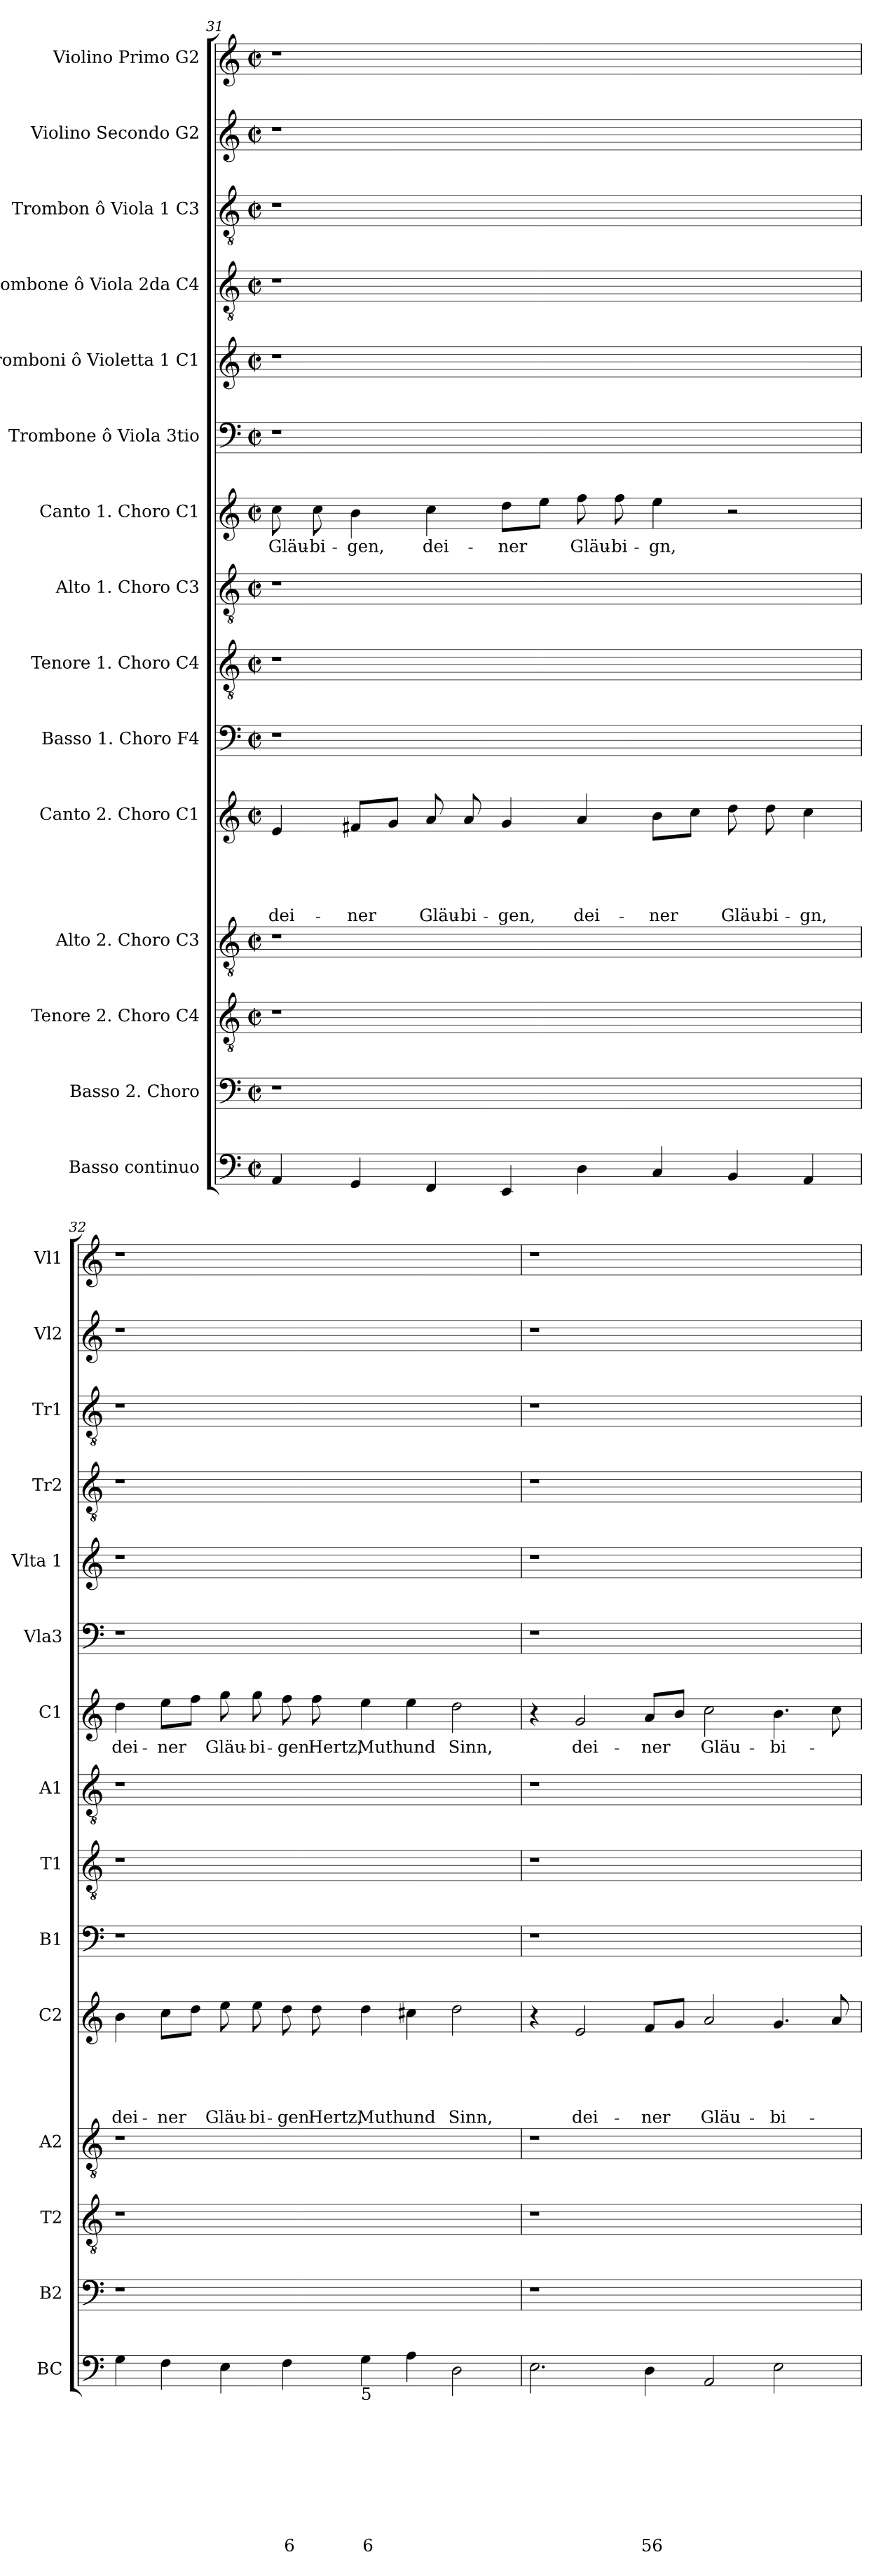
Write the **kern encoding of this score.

**kern	**text	**text	**text	**text	**text	**text	**text	**text	**text	**kern	**kern	**kern	**kern	**text	**text	**text	**text	**text	**kern	**kern	**kern	**kern	**text	**kern	**kern	**kern	**kern	**kern	**kern
*part15	*part15	*part15	*part15	*part15	*part15	*part15	*part15	*part15	*part15	*part14	*part13	*part12	*part11	*part11	*part11	*part11	*part11	*part11	*part10	*part9	*part8	*part7	*part7	*part6	*part5	*part4	*part3	*part2	*part1
*staff15	*staff15	*staff15	*staff15	*staff15	*staff15	*staff15	*staff15	*staff15	*staff15	*staff14	*staff13	*staff12	*staff11	*staff11	*staff11	*staff11	*staff11	*staff11	*staff10	*staff9	*staff8	*staff7	*staff7	*staff6	*staff5	*staff4	*staff3	*staff2	*staff1
*I"Basso continuo	*	*	*	*	*	*	*	*	*	*I"Basso 2. Choro	*I"Tenore 2. Choro C4	*I"Alto 2. Choro C3	*I"Canto 2. Choro  C1	*	*	*	*	*	*I"Basso 1. Choro F4	*I"Tenore 1. Choro C4	*I"Alto 1. Choro C3	*I"Canto 1. Choro  C1	*	*I"Trombone ô Viola 3tio	*I"Tromboni ô Violetta 1 C1	*I"Trombone ô Viola 2da C4	*I"Trombon ô Viola 1 C3	*I"Violino Secondo G2	*I"Violino Primo G2
*I'BC	*	*	*	*	*	*	*	*	*	*I'B2	*I'T2	*I'A2	*I'C2	*	*	*	*	*	*I'B1	*I'T1	*I'A1	*I'C1	*	*I'Vla3	*I'Vlta 1	*I'Tr2	*I'Tr1	*I'Vl2	*I'Vl1
!!LO:PB:g=z
*clefF4	*	*	*	*	*	*	*	*	*	*clefF4	*clefGv2	*clefGv2	*clefG2	*	*	*	*	*	*clefF4	*clefGv2	*clefGv2	*clefG2	*	*clefF4	*clefG2	*clefGv2	*clefGv2	*clefG2	*clefG2
*k[]	*	*	*	*	*	*	*	*	*	*k[]	*k[]	*k[]	*k[]	*	*	*	*	*	*k[]	*k[]	*k[]	*k[]	*	*k[]	*k[]	*k[]	*k[]	*k[]	*k[]
*C:	*	*	*	*	*	*	*	*	*	*C:	*C:	*C:	*C:	*	*	*	*	*	*C:	*C:	*C:	*C:	*	*C:	*C:	*C:	*C:	*C:	*C:
*M2/2	*	*	*	*	*	*	*	*	*	*M2/2	*M2/2	*M2/2	*M2/2	*	*	*	*	*	*M2/2	*M2/2	*M2/2	*M2/2	*	*M2/2	*M2/2	*M2/2	*M2/2	*M2/2	*M2/2
*met(c|)	*	*	*	*	*	*	*	*	*	*met(c|)	*met(c|)	*met(c|)	*met(c|)	*	*	*	*	*	*met(c|)	*met(c|)	*met(c|)	*met(c|)	*	*met(c|)	*met(c|)	*met(c|)	*met(c|)	*met(c|)	*met(c|)
=31	=31	=31	=31	=31	=31	=31	=31	=31	=31	=31	=31	=31	=31	=31	=31	=31	=31	=31	=31	=31	=31	=31	=31	=31	=31	=31	=31	=31	=31
!	!	!	!	!	!	!	!	!	!	!	!	!	!	!	!	!	!	!LO:LY:b	!	!	!	!	!LO:LY:b	!	!	!	!	!	!
4AA/	.	.	.	.	.	.	.	.	.	1r	1r	1r	4e/	.	.	.	.	dei-	1r	1r	1r	8cc\	Gläu-	1r	1r	1r	1r	1r	1r
!	!	!	!	!	!	!	!	!	!	!	!	!	!	!	!	!	!	!	!	!	!	!	!LO:LY:b	!	!	!	!	!	!
.	.	.	.	.	.	.	.	.	.	.	.	.	.	.	.	.	.	.	.	.	.	8cc\	-bi-	.	.	.	.	.	.
!	!	!	!	!	!	!	!	!	!	!	!	!	!	!	!	!	!	!LO:LY:b	!	!	!	!	!LO:LY:b	!	!	!	!	!	!
4GG/	.	.	.	.	.	.	.	.	.	.	.	.	8f#X/L	.	.	.	.	-ner	.	.	.	4b\	-gen,	.	.	.	.	.	.
.	.	.	.	.	.	.	.	.	.	.	.	.	8g/J	.	.	.	.	.	.	.	.	.	.	.	.	.	.	.	.
!	!	!	!	!	!	!	!	!	!	!	!	!	!	!	!	!	!	!LO:LY:b	!	!	!	!	!LO:LY:b	!	!	!	!	!	!
4FF/	.	.	.	.	.	.	.	.	.	.	.	.	8a/	.	.	.	.	Gläu-	.	.	.	4cc\	dei-	.	.	.	.	.	.
!	!	!	!	!	!	!	!	!	!	!	!	!	!	!	!	!	!	!LO:LY:b	!	!	!	!	!	!	!	!	!	!	!
.	.	.	.	.	.	.	.	.	.	.	.	.	8a/	.	.	.	.	-bi-	.	.	.	.	.	.	.	.	.	.	.
!	!	!	!	!	!	!	!	!	!	!	!	!	!	!	!	!	!	!LO:LY:b	!	!	!	!	!LO:LY:b	!	!	!	!	!	!
4EE/	.	.	.	.	.	.	.	.	.	.	.	.	4g/	.	.	.	.	-gen,	.	.	.	8dd\L	-ner	.	.	.	.	.	.
.	.	.	.	.	.	.	.	.	.	.	.	.	.	.	.	.	.	.	.	.	.	8ee\J	.	.	.	.	.	.	.
!	!	!	!	!	!	!	!	!	!	!	!	!	!	!	!	!	!	!LO:LY:b	!	!	!	!	!LO:LY:b	!	!	!	!	!	!
4D\	.	.	.	.	.	.	.	.	.	1ryy	1ryy	1ryy	4a/	.	.	.	.	dei-	1ryy	1ryy	1ryy	8ff\	Gläu-	1ryy	1ryy	1ryy	1ryy	1ryy	1ryy
!	!	!	!	!	!	!	!	!	!	!	!	!	!	!	!	!	!	!	!	!	!	!	!LO:LY:b	!	!	!	!	!	!
.	.	.	.	.	.	.	.	.	.	.	.	.	.	.	.	.	.	.	.	.	.	8ff\	-bi-	.	.	.	.	.	.
!	!	!	!	!	!	!	!	!	!	!	!	!	!	!	!	!	!	!LO:LY:b	!	!	!	!	!LO:LY:b	!	!	!	!	!	!
4C/	.	.	.	.	.	.	.	.	.	.	.	.	8b\L	.	.	.	.	-ner	.	.	.	4ee\	-gn,	.	.	.	.	.	.
.	.	.	.	.	.	.	.	.	.	.	.	.	8cc\J	.	.	.	.	.	.	.	.	.	.	.	.	.	.	.	.
!	!	!	!	!	!	!	!	!	!	!	!	!	!	!	!	!	!	!LO:LY:b	!	!	!	!	!	!	!	!	!	!	!
4BB/	.	.	.	.	.	.	.	.	.	.	.	.	8dd\	.	.	.	.	Gläu-	.	.	.	2r	.	.	.	.	.	.	.
!	!	!	!	!	!	!	!	!	!	!	!	!	!	!	!	!	!	!LO:LY:b	!	!	!	!	!	!	!	!	!	!	!
.	.	.	.	.	.	.	.	.	.	.	.	.	8dd\	.	.	.	.	-bi-	.	.	.	.	.	.	.	.	.	.	.
!	!	!	!	!	!	!	!	!	!	!	!	!	!	!	!	!	!	!LO:LY:b	!	!	!	!	!	!	!	!	!	!	!
4AA/	.	.	.	.	.	.	.	.	.	.	.	.	4cc\	.	.	.	.	-gn,	.	.	.	.	.	.	.	.	.	.	.
=32	=32	=32	=32	=32	=32	=32	=32	=32	=32	=32	=32	=32	=32	=32	=32	=32	=32	=32	=32	=32	=32	=32	=32	=32	=32	=32	=32	=32	=32
!	!	!	!	!	!	!	!	!	!	!	!	!	!	!	!	!	!	!LO:LY:b	!	!	!	!	!LO:LY:b	!	!	!	!	!	!
4G\	.	.	.	.	.	.	.	.	.	1r	1r	1r	4b\	.	.	.	.	dei-	1r	1r	1r	4dd\	dei-	1r	1r	1r	1r	1r	1r
!	!	!	!	!	!	!	!	!	!	!	!	!	!	!	!	!	!	!LO:LY:b	!	!	!	!	!LO:LY:b	!	!	!	!	!	!
4F\	.	.	.	.	.	.	.	.	.	.	.	.	8cc\L	.	.	.	.	-ner	.	.	.	8ee\L	-ner	.	.	.	.	.	.
.	.	.	.	.	.	.	.	.	.	.	.	.	8dd\J	.	.	.	.	.	.	.	.	8ff\J	.	.	.	.	.	.	.
!	!	!	!	!	!	!	!	!	!	!	!	!	!	!	!	!	!	!LO:LY:b	!	!	!	!	!LO:LY:b	!	!	!	!	!	!
4E\	.	.	.	.	.	.	.	.	.	.	.	.	8ee\	.	.	.	.	Gläu-	.	.	.	8gg\	Gläu-	.	.	.	.	.	.
!	!	!	!	!	!	!	!	!	!	!	!	!	!	!	!	!	!	!LO:LY:b	!	!	!	!	!LO:LY:b	!	!	!	!	!	!
.	.	.	.	.	.	.	.	.	.	.	.	.	8ee\	.	.	.	.	-bi-	.	.	.	8gg\	-bi-	.	.	.	.	.	.
!	!	!	!	!	!	!	!	!	!LO:LY:b	!	!	!	!	!	!	!	!	!LO:LY:b	!	!	!	!	!LO:LY:b	!	!	!	!	!	!
4F\	.	.	.	.	.	.	.	.	6	.	.	.	8dd\	.	.	.	.	-gen	.	.	.	8ff\	-gen	.	.	.	.	.	.
!	!	!	!	!	!	!	!	!	!	!	!	!	!	!	!	!	!	!LO:LY:b	!	!	!	!	!LO:LY:b	!	!	!	!	!	!
.	.	.	.	.	.	.	.	.	.	.	.	.	8dd\	.	.	.	.	Hertz,	.	.	.	8ff\	Hertz,	.	.	.	.	.	.
!LO:TX:b:t=5	!	!	!	!	!	!	!	!	!	!	!	!	!	!	!	!	!	!	!	!	!	!	!	!	!	!	!	!	!
!	!	!	!	!	!	!	!	!	!LO:LY:b	!	!	!	!	!	!	!	!	!LO:LY:b	!	!	!	!	!LO:LY:b	!	!	!	!	!	!
4G\	.	.	.	.	.	.	.	.	6	1ryy	1ryy	1ryy	4dd\	.	.	.	.	Muth	1ryy	1ryy	1ryy	4ee\	Muth	1ryy	1ryy	1ryy	1ryy	1ryy	1ryy
!	!	!	!	!	!	!	!	!	!	!	!	!	!	!	!	!	!	!LO:LY:b	!	!	!	!	!LO:LY:b	!	!	!	!	!	!
4A\	.	.	.	.	.	.	.	.	.	.	.	.	4cc#X\	.	.	.	.	und	.	.	.	4ee\	und	.	.	.	.	.	.
!	!	!	!	!	!	!	!	!	!	!	!	!	!	!	!	!	!	!LO:LY:b	!	!	!	!	!LO:LY:b	!	!	!	!	!	!
2D\	.	.	.	.	.	.	.	.	.	.	.	.	2dd\	.	.	.	.	Sinn,	.	.	.	2dd\	Sinn,	.	.	.	.	.	.
=33	=33	=33	=33	=33	=33	=33	=33	=33	=33	=33	=33	=33	=33	=33	=33	=33	=33	=33	=33	=33	=33	=33	=33	=33	=33	=33	=33	=33	=33
2.E\	.	.	.	.	.	.	.	.	.	1r	1r	1r	4r	.	.	.	.	.	1r	1r	1r	4r	.	1r	1r	1r	1r	1r	1r
!	!	!	!	!	!	!	!	!	!	!	!	!	!	!	!	!	!	!LO:LY:b	!	!	!	!	!LO:LY:b	!	!	!	!	!	!
.	.	.	.	.	.	.	.	.	.	.	.	.	2e/	.	.	.	.	dei-	.	.	.	2g/	dei-	.	.	.	.	.	.
!	!	!	!	!	!	!	!	!	!LO:LY:b	!	!	!	!	!	!	!	!	!LO:LY:b	!	!	!	!	!LO:LY:b	!	!	!	!	!	!
4D\	.	.	.	.	.	.	.	.	56	.	.	.	8f/L	.	.	.	.	-ner	.	.	.	8a/L	-ner	.	.	.	.	.	.
.	.	.	.	.	.	.	.	.	.	.	.	.	8g/J	.	.	.	.	.	.	.	.	8b/J	.	.	.	.	.	.	.
!	!	!	!	!	!	!	!	!	!	!	!	!	!	!	!	!	!	!LO:LY:b	!	!	!	!	!LO:LY:b	!	!	!	!	!	!
2AA/	.	.	.	.	.	.	.	.	.	1ryy	1ryy	1ryy	2a/	.	.	.	.	Gläu-	1ryy	1ryy	1ryy	2cc\	Gläu-	1ryy	1ryy	1ryy	1ryy	1ryy	1ryy
!	!	!	!	!	!	!	!	!	!	!	!	!	!	!	!	!	!	!LO:LY:b	!	!	!	!	!LO:LY:b	!	!	!	!	!	!
2E\	.	.	.	.	.	.	.	.	.	.	.	.	4.g/	.	.	.	.	-bi-	.	.	.	4.b\	-bi-	.	.	.	.	.	.
.	.	.	.	.	.	.	.	.	.	.	.	.	8a/	.	.	.	.	.	.	.	.	8cc\	.	.	.	.	.	.	.
=	=	=	=	=	=	=	=	=	=	=	=	=	=	=	=	=	=	=	=	=	=	=	=	=	=	=	=	=	=
*-	*-	*-	*-	*-	*-	*-	*-	*-	*-	*-	*-	*-	*-	*-	*-	*-	*-	*-	*-	*-	*-	*-	*-	*-	*-	*-	*-	*-	*-
